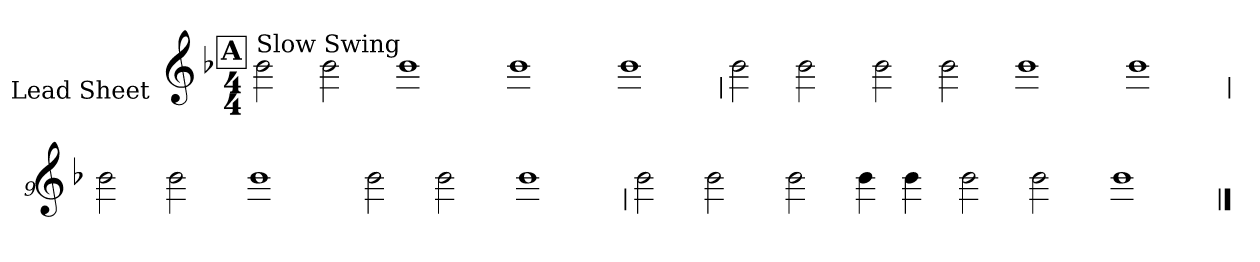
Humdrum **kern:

**kern
*part1
*staff1
*I"Lead Sheet
*stria0
*clefG2
*k[b-]
*F:
*M4/4
!!LO:REH:place=s1:a:t=A
=1||
!LO:TX:a:t=Slow Swing
2b-
2b-
=2-
1b-
=3-
1b-
=4-
1b-
!!LO:LB:g=z
=5
2b-
2b-
=6-
2b-
2b-
=7-
1b-
=8-
1b-
!!LO:LB:g=z
=9
2b-
2b-
=10-
1b-
=11-
2b-
2b-
=12-
1b-
!!LO:LB:g=z
=13
2b-
2b-
=14-
2b-
4b-
4b-
=15-
2b-
2b-
=16-
1b-
==
*-
